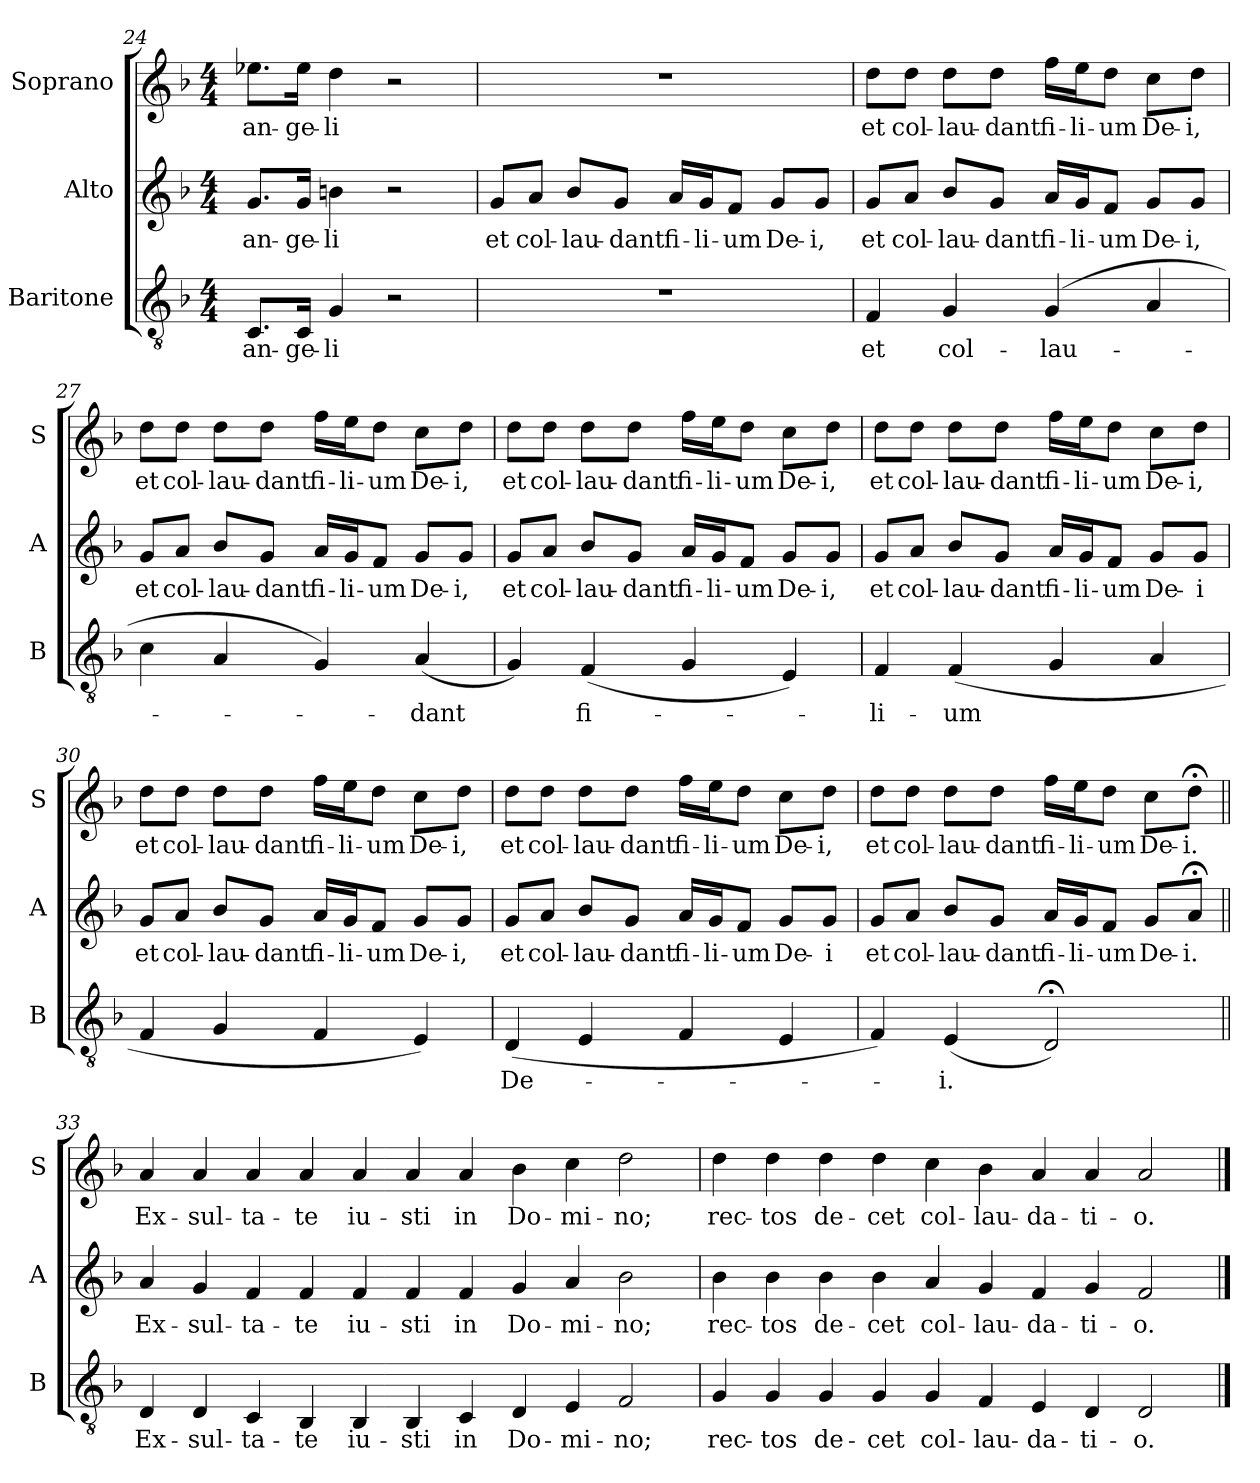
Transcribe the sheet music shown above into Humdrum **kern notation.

**kern	**text	**kern	**text	**kern	**text
*part3	*part3	*part2	*part2	*part1	*part1
*staff3	*staff3	*staff2	*staff2	*staff1	*staff1
*I"Baritone	*	*I"Alto	*	*I"Soprano	*
*I'B	*	*I'A	*	*I'S	*
*clefGv2	*	*clefG2	*	*clefG2	*
*k[b-]	*	*k[b-]	*	*k[b-]	*
*d:	*	*d:	*	*d:	*
*M4/4	*	*M4/4	*	*M4/4	*
=24	=24	=24	=24	=24	=24
!	!LO:LY:b	!	!LO:LY:b	!	!LO:LY:b
8.C/L	an-	8.g/L	an-	8.ee-X\L	an-
!	!LO:LY:b	!	!LO:LY:b	!	!LO:LY:b
16C/Jk	-ge-	16g/Jk	-ge-	16ee-\Jk	-ge-
!	!LO:LY:b	!	!LO:LY:b	!	!LO:LY:b
4G/	-li	4bn\	-li	4dd\	-li
2r	.	2r	.	2r	.
!!LO:LB:g=z
=25	=25	=25	=25	=25	=25
!	!	!	!LO:LY:b	!	!
1r	.	8g/L	et	1r	.
!	!	!	!LO:LY:b	!	!
.	.	8a/J	col-	.	.
!	!	!	!LO:LY:b	!	!
.	.	8b-i/L	-lau-	.	.
!	!	!	!LO:LY:b	!	!
.	.	8g/J	-dant	.	.
!	!	!	!LO:LY:b	!	!
.	.	16a/LL	fi-	.	.
!	!	!	!LO:LY:b	!	!
.	.	16g/J	-li-	.	.
!	!	!	!LO:LY:b	!	!
.	.	8f/J	-um	.	.
!	!	!	!LO:LY:b	!	!
.	.	8g/L	De-	.	.
!	!	!	!LO:LY:b	!	!
.	.	8g/J	-i,	.	.
=26	=26	=26	=26	=26	=26
!	!LO:LY:b	!	!LO:LY:b	!	!LO:LY:b
4F/	et	8g/L	et	8dd\L	et
!	!	!	!LO:LY:b	!	!LO:LY:b
.	.	8a/J	col-	8dd\J	col-
!	!LO:LY:b	!	!LO:LY:b	!	!LO:LY:b
4G/	col-	8b-/L	-lau-	8dd\L	-lau-
!	!	!	!LO:LY:b	!	!LO:LY:b
.	.	8g/J	-dant	8dd\J	-dant
!	!LO:LY:b	!	!LO:LY:b	!	!LO:LY:b
(>4G/	-lau-	16a/LL	fi-	16ff\LL	fi-
!	!	!	!LO:LY:b	!	!LO:LY:b
.	.	16g/J	-li-	16ee\J	-li-
!	!	!	!LO:LY:b	!	!LO:LY:b
.	.	8f/J	-um	8dd\J	-um
!	!	!	!LO:LY:b	!	!LO:LY:b
4A/	.	8g/L	De-	8cc\L	De-
!	!	!	!LO:LY:b	!	!LO:LY:b
.	.	8g/J	-i,	8dd\J	-i,
!!LO:PB:g=z
=27	=27	=27	=27	=27	=27
!	!	!	!LO:LY:b	!	!LO:LY:b
4c\	.	8g/L	et	8dd\L	et
!	!	!	!LO:LY:b	!	!LO:LY:b
.	.	8a/J	col-	8dd\J	col-
!	!	!	!LO:LY:b	!	!LO:LY:b
4A/	.	8b-/L	-lau-	8dd\L	-lau-
!	!	!	!LO:LY:b	!	!LO:LY:b
.	.	8g/J	-dant	8dd\J	-dant
!	!	!	!LO:LY:b	!	!LO:LY:b
4G/)	.	16a/LL	fi-	16ff\LL	fi-
!	!	!	!LO:LY:b	!	!LO:LY:b
.	.	16g/J	-li-	16ee\J	-li-
!	!	!	!LO:LY:b	!	!LO:LY:b
.	.	8f/J	-um	8dd\J	-um
!	!LO:LY:b	!	!LO:LY:b	!	!LO:LY:b
(<4A/	-dant	8g/L	De-	8cc\L	De-
!	!	!	!LO:LY:b	!	!LO:LY:b
.	.	8g/J	-i,	8dd\J	-i,
=28	=28	=28	=28	=28	=28
!	!	!	!LO:LY:b	!	!LO:LY:b
4G/)	.	8g/L	et	8dd\L	et
!	!	!	!LO:LY:b	!	!LO:LY:b
.	.	8a/J	col-	8dd\J	col-
!	!LO:LY:b	!	!LO:LY:b	!	!LO:LY:b
(<4F/	fi-	8b-/L	-lau-	8dd\L	-lau-
!	!	!	!LO:LY:b	!	!LO:LY:b
.	.	8g/J	-dant	8dd\J	-dant
!	!	!	!LO:LY:b	!	!LO:LY:b
4G/	.	16a/LL	fi-	16ff\LL	fi-
!	!	!	!LO:LY:b	!	!LO:LY:b
.	.	16g/J	-li-	16ee\J	-li-
!	!	!	!LO:LY:b	!	!LO:LY:b
.	.	8f/J	-um	8dd\J	-um
!	!	!	!LO:LY:b	!	!LO:LY:b
4E/)	.	8g/L	De-	8cc\L	De-
!	!	!	!LO:LY:b	!	!LO:LY:b
.	.	8g/J	-i,	8dd\J	-i,
=29	=29	=29	=29	=29	=29
!	!LO:LY:b	!	!LO:LY:b	!	!LO:LY:b
4F/	-li-	8g/L	et	8dd\L	et
!	!	!	!LO:LY:b	!	!LO:LY:b
.	.	8a/J	col-	8dd\J	col-
!	!LO:LY:b	!	!LO:LY:b	!	!LO:LY:b
(<4F/	-um	8b-/L	-lau-	8dd\L	-lau-
!	!	!	!LO:LY:b	!	!LO:LY:b
.	.	8g/J	-dant	8dd\J	-dant
!	!	!	!LO:LY:b	!	!LO:LY:b
4G/	.	16a/LL	fi-	16ff\LL	fi-
!	!	!	!LO:LY:b	!	!LO:LY:b
.	.	16g/J	-li-	16ee\J	-li-
!	!	!	!LO:LY:b	!	!LO:LY:b
.	.	8f/J	-um	8dd\J	-um
!	!	!	!LO:LY:b	!	!LO:LY:b
4A/	.	8g/L	De-	8cc\L	De-
!	!	!	!LO:LY:b	!	!LO:LY:b
.	.	8g/J	-i	8dd\J	-i,
!!LO:LB:g=z
=30	=30	=30	=30	=30	=30
!	!	!	!LO:LY:b	!	!LO:LY:b
4F/	.	8g/L	et	8dd\L	et
!	!	!	!LO:LY:b	!	!LO:LY:b
.	.	8a/J	col-	8dd\J	col-
!	!	!	!LO:LY:b	!	!LO:LY:b
4G/	.	8b-/L	-lau-	8dd\L	-lau-
!	!	!	!LO:LY:b	!	!LO:LY:b
.	.	8g/J	-dant	8dd\J	-dant
!	!	!	!LO:LY:b	!	!LO:LY:b
4F/	.	16a/LL	fi-	16ff\LL	fi-
!	!	!	!LO:LY:b	!	!LO:LY:b
.	.	16g/J	-li-	16ee\J	-li-
!	!	!	!LO:LY:b	!	!LO:LY:b
.	.	8f/J	-um	8dd\J	-um
!	!	!	!LO:LY:b	!	!LO:LY:b
4E/)	.	8g/L	De-	8cc\L	De-
!	!	!	!LO:LY:b	!	!LO:LY:b
.	.	8g/J	-i,	8dd\J	-i,
=31	=31	=31	=31	=31	=31
!	!LO:LY:b	!	!LO:LY:b	!	!LO:LY:b
(<4D/	De-	8g/L	et	8dd\L	et
!	!	!	!LO:LY:b	!	!LO:LY:b
.	.	8a/J	col-	8dd\J	col-
!	!	!	!LO:LY:b	!	!LO:LY:b
4E/	.	8b-/L	-lau-	8dd\L	-lau-
!	!	!	!LO:LY:b	!	!LO:LY:b
.	.	8g/J	-dant	8dd\J	-dant
!	!	!	!LO:LY:b	!	!LO:LY:b
4F/	.	16a/LL	fi-	16ff\LL	fi-
!	!	!	!LO:LY:b	!	!LO:LY:b
.	.	16g/J	-li-	16ee\J	-li-
!	!	!	!LO:LY:b	!	!LO:LY:b
.	.	8f/J	-um	8dd\J	-um
!	!	!	!LO:LY:b	!	!LO:LY:b
4E/	.	8g/L	De-	8cc\L	De-
!	!	!	!LO:LY:b	!	!LO:LY:b
.	.	8g/J	-i	8dd\J	-i,
=32	=32	=32	=32	=32	=32
!	!	!	!LO:LY:b	!	!LO:LY:b
4F/)	.	8g/L	et	8dd\L	et
!	!	!	!LO:LY:b	!	!LO:LY:b
.	.	8a/J	col-	8dd\J	col-
!	!LO:LY:b	!	!LO:LY:b	!	!LO:LY:b
(<4E/	-i.	8b-/L	-lau-	8dd\L	-lau-
!	!	!	!LO:LY:b	!	!LO:LY:b
.	.	8g/J	-dant	8dd\J	-dant
!	!	!	!LO:LY:b	!	!LO:LY:b
2D;</)	.	16a/LL	fi-	16ff\LL	fi-
!	!	!	!LO:LY:b	!	!LO:LY:b
.	.	16g/J	-li-	16ee\J	-li-
!	!	!	!LO:LY:b	!	!LO:LY:b
.	.	8f/J	-um	8dd\J	-um
!	!	!	!LO:LY:b	!	!LO:LY:b
.	.	8g/L	De-	8cc\L	De-
!	!	!	!LO:LY:b	!	!LO:LY:b
.	.	8a;</J	-i.	8dd;<\J	-i.
!!LO:LB:g=z
=33||	=33||	=33||	=33||	=33||	=33||
!	!LO:LY:b	!	!LO:LY:b	!	!LO:LY:b
4D	Ex-	4a	Ex-	4a	Ex-
!	!LO:LY:b	!	!LO:LY:b	!	!LO:LY:b
4D	-sul-	4g	-sul-	4a	-sul-
!	!LO:LY:b	!	!LO:LY:b	!	!LO:LY:b
4C	-ta-	4f	-ta-	4a	-ta-
!	!LO:LY:b	!	!LO:LY:b	!	!LO:LY:b
4BB-	-te	4f	-te	4a	-te
!	!LO:LY:b	!	!LO:LY:b	!	!LO:LY:b
4BB-	iu-	4f	iu-	4a	iu-
!	!LO:LY:b	!	!LO:LY:b	!	!LO:LY:b
4BB-	-sti	4f	-sti	4a	-sti
!	!LO:LY:b	!	!LO:LY:b	!	!LO:LY:b
4C	in	4f	in	4a	in
!	!LO:LY:b	!	!LO:LY:b	!	!LO:LY:b
4D	Do-	4g	Do-	4b-	Do-
!	!LO:LY:b	!	!LO:LY:b	!	!LO:LY:b
4E	-mi-	4a	-mi-	4cc	-mi-
!	!LO:LY:b	!	!LO:LY:b	!	!LO:LY:b
2F	-no;	2b-	-no;	2dd	-no;
=34	=34	=34	=34	=34	=34
!	!LO:LY:b	!	!LO:LY:b	!	!LO:LY:b
4G	rec-	4b-	rec-	4dd	rec-
!	!LO:LY:b	!	!LO:LY:b	!	!LO:LY:b
4G	-tos	4b-	-tos	4dd	-tos
!	!LO:LY:b	!	!LO:LY:b	!	!LO:LY:b
4G	de-	4b-	de-	4dd	de-
!	!LO:LY:b	!	!LO:LY:b	!	!LO:LY:b
4G	-cet	4b-	-cet	4dd	-cet
!	!LO:LY:b	!	!LO:LY:b	!	!LO:LY:b
4G	col-	4a	col-	4cc	col-
!	!LO:LY:b	!	!LO:LY:b	!	!LO:LY:b
4F	-lau-	4g	-lau-	4b-	-lau-
!	!LO:LY:b	!	!LO:LY:b	!	!LO:LY:b
4E	-da-	4f	-da-	4a	-da-
!	!LO:LY:b	!	!LO:LY:b	!	!LO:LY:b
4D	-ti-	4g	-ti-	4a	-ti-
!	!LO:LY:b	!	!LO:LY:b	!	!LO:LY:b
2D	-o.	2f	-o.	2a	-o.
==	==	==	==	==	==
*-	*-	*-	*-	*-	*-
